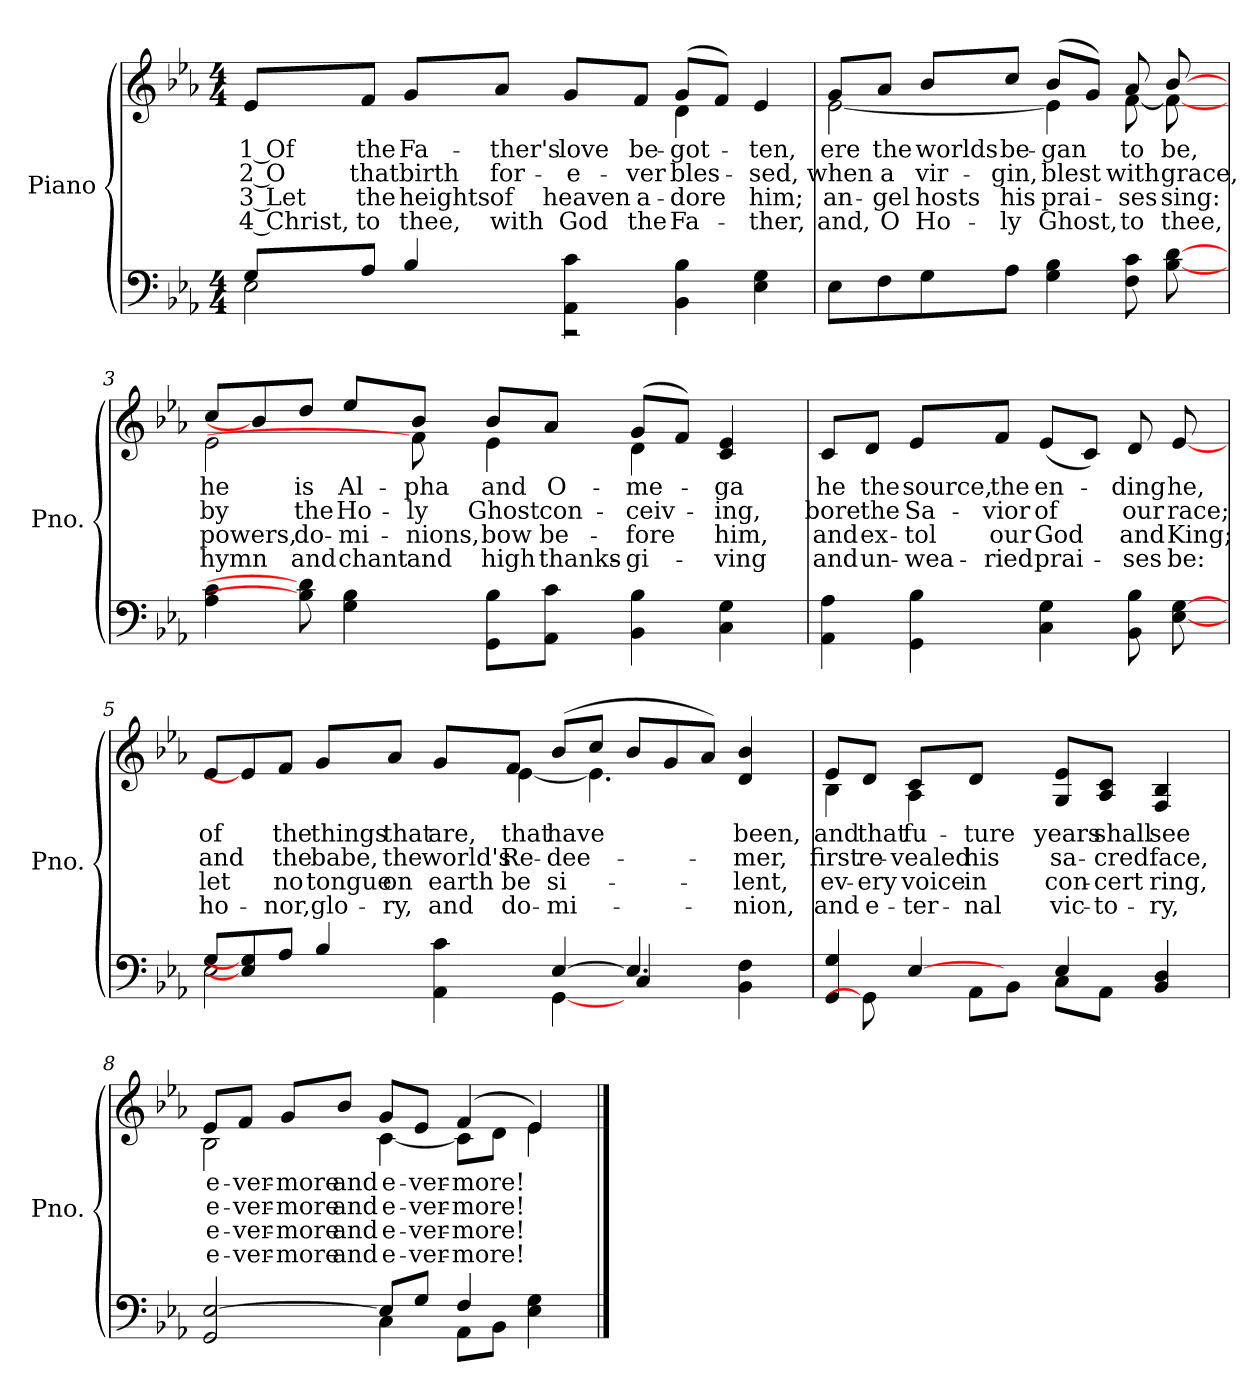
**kern	**kern	**text	**text	**text	**text
*part2	*part1	*part1	*part1	*part1	*part1
*staff2	*staff1	*staff1	*staff1	*staff1	*staff1
*I"Piano	*I"Piano	*	*	*	*
*I'Pno.	*I'Pno.	*	*	*	*
!!LO:PB:g=z
*clefF4	*clefG2	*	*	*	*
*k[b-e-a-]	*k[b-e-a-]	*	*	*	*
*E-:	*E-:	*	*	*	*
*M4/4	*M4/4	*	*	*	*
=1	=1	=1	=1	=1	=1
*^	*	*	*	*	*
!	!	!	!LO:LY:b:color=#000000	!LO:LY:b:color=#000000	!LO:LY:b:color=#000000	!LO:LY:b:color=#000000
*	*	*^	*	*	*	*
8Gi/L	2E-i\	8e-i/L	2ryy	1 Of	2 O	3 Let	4 Christ,
!	!	!	!	!LO:LY:b:color=#000000	!LO:LY:b:color=#000000	!LO:LY:b:color=#000000	!LO:LY:b:color=#000000
8A-i/J	.	8fi/J	.	the	that	the	to
!	!	!	!	!LO:LY:b:color=#000000	!LO:LY:b:color=#000000	!LO:LY:b:color=#000000	!LO:LY:b:color=#000000
4B-i/	.	8gi/L	.	Fa-	birth	heights	thee,
!	!	!	!	!LO:LY:b:color=#000000	!LO:LY:b:color=#000000	!LO:LY:b:color=#000000	!LO:LY:b:color=#000000
.	.	8a-i/J	.	-ther's	for-	of	with
!	!	!	!	!LO:LY:b:color=#000000	!LO:LY:b:color=#000000	!LO:LY:b:color=#000000	!LO:LY:b:color=#000000
4AA-i\ 4ci	2r	8gi/L	4ryy	love	-e-	heaven	God
!	!	!	!	!LO:LY:b:color=#000000	!LO:LY:b:color=#000000	!LO:LY:b:color=#000000	!LO:LY:b:color=#000000
.	.	8fi/J	.	be-	-ver	a-	-the
!	!	!	!	!LO:LY:b:color=#000000	!LO:LY:b:color=#000000	!LO:LY:b:color=#000000	!LO:LY:b:color=#000000
4BB-i\ 4B-i	.	(8gi/L	4di\	-got-	bles-	dore	Fa-
.	.	8fi/J)	.	.	.	.	.
!	!	!	!	!LO:LY:b:color=#000000	!LO:LY:b:color=#000000	!LO:LY:b:color=#000000	!LO:LY:b:color=#000000
4E-i\ 4Gi	4ryy	4e-i/	4ryy	-ten,	-sed,	-him;	ther,
!!LO:LB:g=z	!!
=2	=2	=2	=2	=2	=2	=2	=2
!	!	!	!	!LO:LY:b:color=#000000	!LO:LY:b:color=#000000	!LO:LY:b:color=#000000	!LO:LY:b:color=#000000
*v	*v	*	*	*	*	*	*
8E-i\L	8gi/L	[2e-i\	ere	when	an-	-and,
!	!	!	!LO:LY:b:color=#000000	!LO:LY:b:color=#000000	!LO:LY:b:color=#000000	!LO:LY:b:color=#000000
8Fi\	8a-i/J	.	the	a	gel	O
!	!	!	!LO:LY:b:color=#000000	!LO:LY:b:color=#000000	!LO:LY:b:color=#000000	!LO:LY:b:color=#000000
8Gi\	8b-i/L	.	worlds	vir-	hosts	Ho-
!	!	!	!LO:LY:b:color=#000000	!LO:LY:b:color=#000000	!LO:LY:b:color=#000000	!LO:LY:b:color=#000000
8A-i\J	8cci/J	.	be-	-gin,	-his	ly
!	!	!	!LO:LY:b:color=#000000	!LO:LY:b:color=#000000	!LO:LY:b:color=#000000	!LO:LY:b:color=#000000
4Gi\ 4B-i	(8b-i/L	4e-i\]	-gan	blest	prai-	-Ghost,
.	8gi/J)	.	.	.	.	.
!	!	!	!LO:LY:b:color=#000000	!LO:LY:b:color=#000000	!LO:LY:b:color=#000000	!LO:LY:b:color=#000000
8Fi\ 8ciL	8a-i/L	[8fi\L	to	with	ses	to
!	!	!	!LO:LY:b:color=#000000	!LO:LY:b:color=#000000	!LO:LY:b:color=#000000	!LO:LY:b:color=#000000
[8B-i\ [8di	[8b-i/	8fi\_	be,	grace,	sing:	thee,
!!LO:LB:g=z	!!
=3	=3	=3	=3	=3	=3	=3
!	!	!	!LO:LY:b:color=#000000	!LO:LY:b:color=#000000	!LO:LY:b:color=#000000	!LO:LY:b:color=#000000
4A-i\ 4ci	8cci/L	2e-i\	he	by	powers,	hymn
.	8b-i/]	.	.	.	.	.
!	!	!	!LO:LY:b:color=#000000	!LO:LY:b:color=#000000	!LO:LY:b:color=#000000	!LO:LY:b:color=#000000
8B-i\] 8di]	8ddi/J	.	is	the	do-	-and
!	!	!	!LO:LY:b:color=#000000	!LO:LY:b:color=#000000	!LO:LY:b:color=#000000	!LO:LY:b:color=#000000
4Gi\ 4B-i	8ee-i/L	.	Al-	Ho-	mi-	-chant
!	!	!	!LO:LY:b:color=#000000	!LO:LY:b:color=#000000	!LO:LY:b:color=#000000	!LO:LY:b:color=#000000
.	8b-i/J	8fi\]	-pha	-ly	nions,	and
!	!	!	!LO:LY:b:color=#000000	!LO:LY:b:color=#000000	!LO:LY:b:color=#000000	!LO:LY:b:color=#000000
8GGi\ 8B-iL	8b-i/L	4e-i\	and	Ghost	bow	high
!	!	!	!LO:LY:b:color=#000000	!LO:LY:b:color=#000000	!LO:LY:b:color=#000000	!LO:LY:b:color=#000000
8AA-i\ 8ciJ	8a-i/J	.	O-	con-	be-	-thanks-
!	!	!	!LO:LY:b:color=#000000	!LO:LY:b:color=#000000	!LO:LY:b:color=#000000	!LO:LY:b:color=#000000
4BB-i\ 4B-i	(8gi/L	4di\	-me-	-ceiv-	-fore	gi-
.	8fi/J)	.	.	.	.	.
!	!	!	!LO:LY:b:color=#000000	!LO:LY:b:color=#000000	!LO:LY:b:color=#000000	!LO:LY:b:color=#000000
4Ci\ 4Gi	4ci/ 4e-i	8ryy	-ga	-ing,	-him,	ving
.	.	8ryy	.	.	.	.
!!LO:LB:g=z
=4	=4	=4	=4	=4	=4	=4
*^	*	*	*	*	*	*
!	!	!	!	!LO:LY:b:color=#000000	!LO:LY:b:color=#000000	!LO:LY:b:color=#000000	!LO:LY:b:color=#000000
*	*	*v	*v	*	*	*	*
4AA-i\ 4A-i	4ryy	8ci/L	he	bore	and	and
!	!	!	!LO:LY:b:color=#000000	!LO:LY:b:color=#000000	!LO:LY:b:color=#000000	!LO:LY:b:color=#000000
.	.	8di/J	the	the	ex-	-un-
!	!	!	!LO:LY:b:color=#000000	!LO:LY:b:color=#000000	!LO:LY:b:color=#000000	!LO:LY:b:color=#000000
4GGi\ 4B-i	8ryy	8e-i/L	source,	Sa-	-tol	wea-
!	!	!	!LO:LY:b:color=#000000	!LO:LY:b:color=#000000	!LO:LY:b:color=#000000	!LO:LY:b:color=#000000
.	2ryy	8fi/J	the	-vior	-our	ried
!	!	!	!LO:LY:b:color=#000000	!LO:LY:b:color=#000000	!LO:LY:b:color=#000000	!LO:LY:b:color=#000000
4Ci\ 4Gi	.	(8e-i/L	en-	of	God	prai-
.	.	8ci/J)	.	.	.	.
!	!	!	!LO:LY:b:color=#000000	!LO:LY:b:color=#000000	!LO:LY:b:color=#000000	!LO:LY:b:color=#000000
8BB-i\ 8B-iL	.	8di/L	-ding	our	-and	ses
!	!	!	!LO:LY:b:color=#000000	!LO:LY:b:color=#000000	!LO:LY:b:color=#000000	!LO:LY:b:color=#000000
[8E-i\ [8Gi	8ryy	[8e-i/	he,	race;	King;	be:
!!LO:LB:g=z
=5	=5	=5	=5	=5	=5	=5
!	!	!	!LO:LY:b:color=#000000	!LO:LY:b:color=#000000	!LO:LY:b:color=#000000	!LO:LY:b:color=#000000
*	*	*^	*	*	*	*
8Gi/L	2E-i\	8e-i/L	2.ryy	of	and	let	ho-
8E-i\] 8Gi]	.	8e-i/]	.	.	.	.	.
!	!	!	!	!LO:LY:b:color=#000000	!LO:LY:b:color=#000000	!LO:LY:b:color=#000000	!LO:LY:b:color=#000000
8A-i/J	.	8fi/J	.	the	the	-no	nor,
!	!	!	!	!LO:LY:b:color=#000000	!LO:LY:b:color=#000000	!LO:LY:b:color=#000000	!LO:LY:b:color=#000000
4B-i/	.	8gi/L	.	things	babe,	tongue	glo-
!	!	!	!	!LO:LY:b:color=#000000	!LO:LY:b:color=#000000	!LO:LY:b:color=#000000	!LO:LY:b:color=#000000
.	8ryy	8a-i/J	.	that	the	-on	ry,
!	!	!	!	!LO:LY:b:color=#000000	!LO:LY:b:color=#000000	!LO:LY:b:color=#000000	!LO:LY:b:color=#000000
4AA-i\ 4ci	4ryy	8gi/L	.	are,	world's	earth	and
!	!	!	!	!LO:LY:b:color=#000000	!LO:LY:b:color=#000000	!LO:LY:b:color=#000000	!LO:LY:b:color=#000000
.	.	8fi/J	[4e-i\	that	Re-	be	do-
!	!	!	!	!LO:LY:b:color=#000000	!LO:LY:b:color=#000000	!LO:LY:b:color=#000000	!LO:LY:b:color=#000000
[4E-i/	[4GGi\	(8b-i/L	.	have	-dee-	-si-	-mi-
.	.	8cci/J	4.e-i\]	.	.	.	.
4.E-i/]	4Ci/	8b-i/L	.	.	.	.	.
.	.	8gi/	.	.	.	.	.
.	8ryy	8a-i/J)	8ryy	.	.	.	.
!	!	!	!	!LO:LY:b:color=#000000	!LO:LY:b:color=#000000	!LO:LY:b:color=#000000	!LO:LY:b:color=#000000
4BB-i\ 4Fi	8ryy	4di/ 4b-i	8ryy	been,	-mer,	-lent,	nion,
.	8ryy	.	8ryy	.	.	.	.
=6	=6	=6	=6	=6	=6	=6	=6
!	!	!	!	!LO:LY:b:color=#000000	!LO:LY:b:color=#000000	!LO:LY:b:color=#000000	!LO:LY:b:color=#000000
4GGi/ 4Gi	8ryy	8e-i/L	4B-i\	and	first	ev-	-and
!	!	!	!	!LO:LY:b:color=#000000	!LO:LY:b:color=#000000	!LO:LY:b:color=#000000	!LO:LY:b:color=#000000
.	8GGi\]	8di/J	.	that	re-	ery	e-
!	!	!	!	!LO:LY:b:color=#000000	!LO:LY:b:color=#000000	!LO:LY:b:color=#000000	!LO:LY:b:color=#000000
[4E-i/	8ryy	8ci/L	4A-i\	fu-	-vealed	-voice	ter-
!	!	!	!	!LO:LY:b:color=#000000	!LO:LY:b:color=#000000	!LO:LY:b:color=#000000	!LO:LY:b:color=#000000
.	8AA-i\L	8di/J	.	-ture	his	-in	nal
8ryy	8BB-i\J	8ryy	8ryy	.	.	.	.
!!LO:LB:g=z	!!
=7-	=7-	=7-	=7-	=7-	=7-	=7-	=7-
!	!	!	!	!LO:LY:b:color=#000000	!LO:LY:b:color=#000000	!LO:LY:b:color=#000000	!LO:LY:b:color=#000000
4E-i/	8Ci\L	8Gi/ 8e-iL	8ryy	years	sa-	con-	-vic-
!	!	!	!	!LO:LY:b:color=#000000	!LO:LY:b:color=#000000	!LO:LY:b:color=#000000	!LO:LY:b:color=#000000
.	8AA-i\J	8A-i/ 8ciJ	4ryy	shall	-cred	-cert	to-
!	!	!	!	!LO:LY:b:color=#000000	!LO:LY:b:color=#000000	!LO:LY:b:color=#000000	!LO:LY:b:color=#000000
4BB-i/ 4Di	8ryy	4Fi/ 4B-i	.	see	face,	-ring,	ry,
.	8ryy	.	8ryy	.	.	.	.
=8	=8	=8	=8	=8	=8	=8	=8
!	!	!	!	!LO:LY:b:color=#000000	!LO:LY:b:color=#000000	!LO:LY:b:color=#000000	!LO:LY:b:color=#000000
2GGi/ [2E-i	4ryy	8e-i/L	2B-i\	e-	e-	e-	-e-
!	!	!	!	!LO:LY:b:color=#000000	!LO:LY:b:color=#000000	!LO:LY:b:color=#000000	!LO:LY:b:color=#000000
.	.	8fi/J	.	-ver-	-ver-	-ver-	-ver-
!	!	!	!	!LO:LY:b:color=#000000	!LO:LY:b:color=#000000	!LO:LY:b:color=#000000	!LO:LY:b:color=#000000
.	8ryy	8gi/L	.	-more	-more	-more	more
!	!	!	!	!LO:LY:b:color=#000000	!LO:LY:b:color=#000000	!LO:LY:b:color=#000000	!LO:LY:b:color=#000000
.	8ryy	8b-i/J	.	and	and	and	and
!	!	!	!	!LO:LY:b:color=#000000	!LO:LY:b:color=#000000	!LO:LY:b:color=#000000	!LO:LY:b:color=#000000
8E-i/L]	4Ci\	8gi/L	[4ci\	e-	e-	e-	-e-
!	!	!	!	!LO:LY:b:color=#000000	!LO:LY:b:color=#000000	!LO:LY:b:color=#000000	!LO:LY:b:color=#000000
8Gi/J	.	8e-i/J	.	-ver-	-ver-	-ver-	-ver-
!	!	!	!	!LO:LY:b:color=#000000	!LO:LY:b:color=#000000	!LO:LY:b:color=#000000	!LO:LY:b:color=#000000
4Fi/	8AA-i\L	(4fi/	8ci\L]	-more!	-more!	more!	-more!
.	8BB-i\J	.	8di\J	.	.	.	.
4E-i\ 4Gi	8ryy	4e-i/)	4e-i\	.	.	.	.
.	8ryy	.	.	.	.	.	.
*v	*v	*	*	*	*	*	*
*	*v	*v	*	*	*	*
==	==	==	==	==	==
*-	*-	*-	*-	*-	*-
